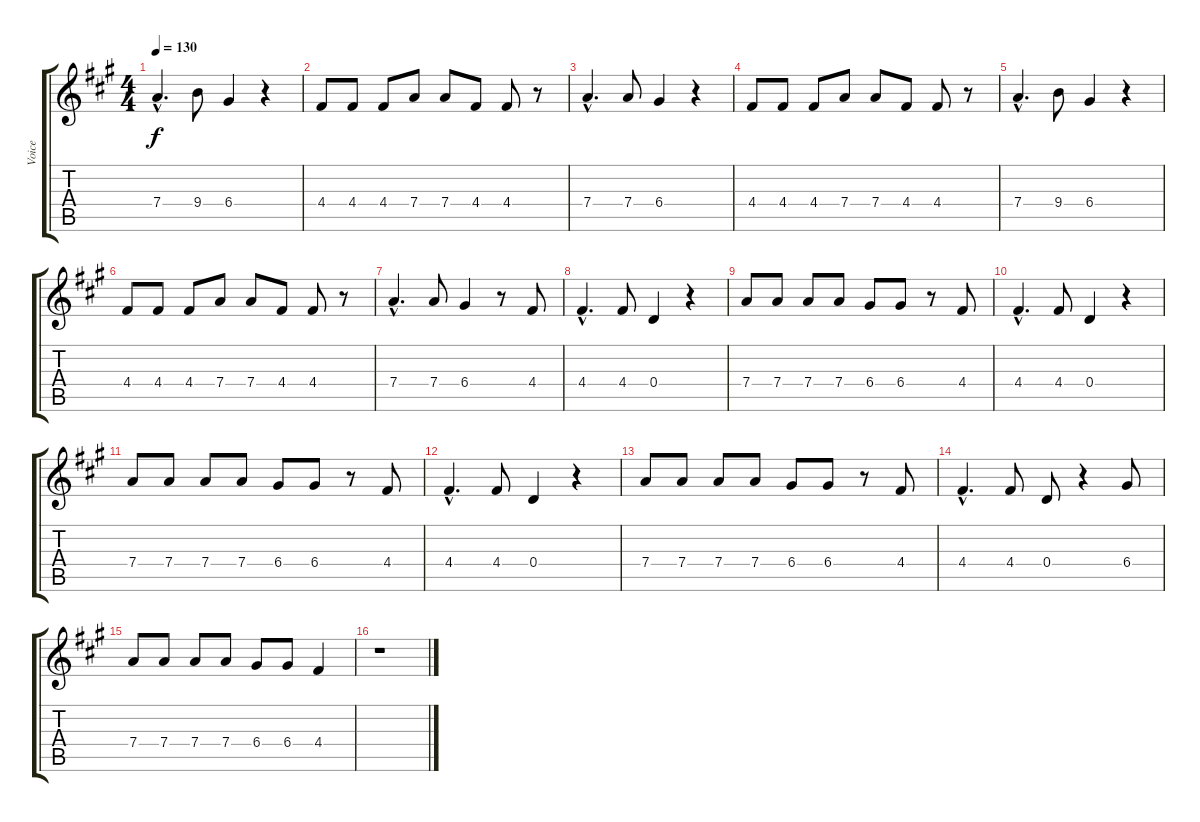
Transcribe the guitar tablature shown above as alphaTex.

\track ("Voice" "Voice") {instrument overdrivenguitar}
\staff {score tabs}
\tuning (E4 B3 G3 D3 A2 E2) {hide}
\ts (4 4)
\tempo 130
\clef g2
\ks f#minor
7.4{hac}.4{d dy f} 9.4.8 6.4.4 r.4 |
4.4.8 4.4.8 4.4.8 7.4.8 7.4.8 4.4.8 4.4.8 r.8 |
7.4{hac}.4{d} 7.4.8 6.4.4 r.4 |
4.4.8 4.4.8 4.4.8 7.4.8 7.4.8 4.4.8 4.4.8 r.8 |
7.4{hac}.4{d} 9.4.8 6.4.4 r.4 |
4.4.8 4.4.8 4.4.8 7.4.8 7.4.8 4.4.8 4.4.8 r.8 |
7.4{hac}.4{d} 7.4.8 6.4.4 r.8 4.4.8 |
4.4{hac}.4{d} 4.4.8 0.4.4 r.4 |
7.4.8 7.4.8 7.4.8 7.4.8 6.4.8 6.4.8 r.8 4.4.8 |
4.4{hac}.4{d} 4.4.8 0.4.4 r.4 |
7.4.8 7.4.8 7.4.8 7.4.8 6.4.8 6.4.8 r.8 4.4.8 |
4.4{hac}.4{d} 4.4.8 0.4.4 r.4 |
7.4.8 7.4.8 7.4.8 7.4.8 6.4.8 6.4.8 r.8 4.4.8 |
4.4{hac}.4{d} 4.4.8 0.4.8 r.4 6.4.8 |
7.4.8 7.4.8 7.4.8 7.4.8 6.4.8 6.4.8 4.4.4 |
r.1
